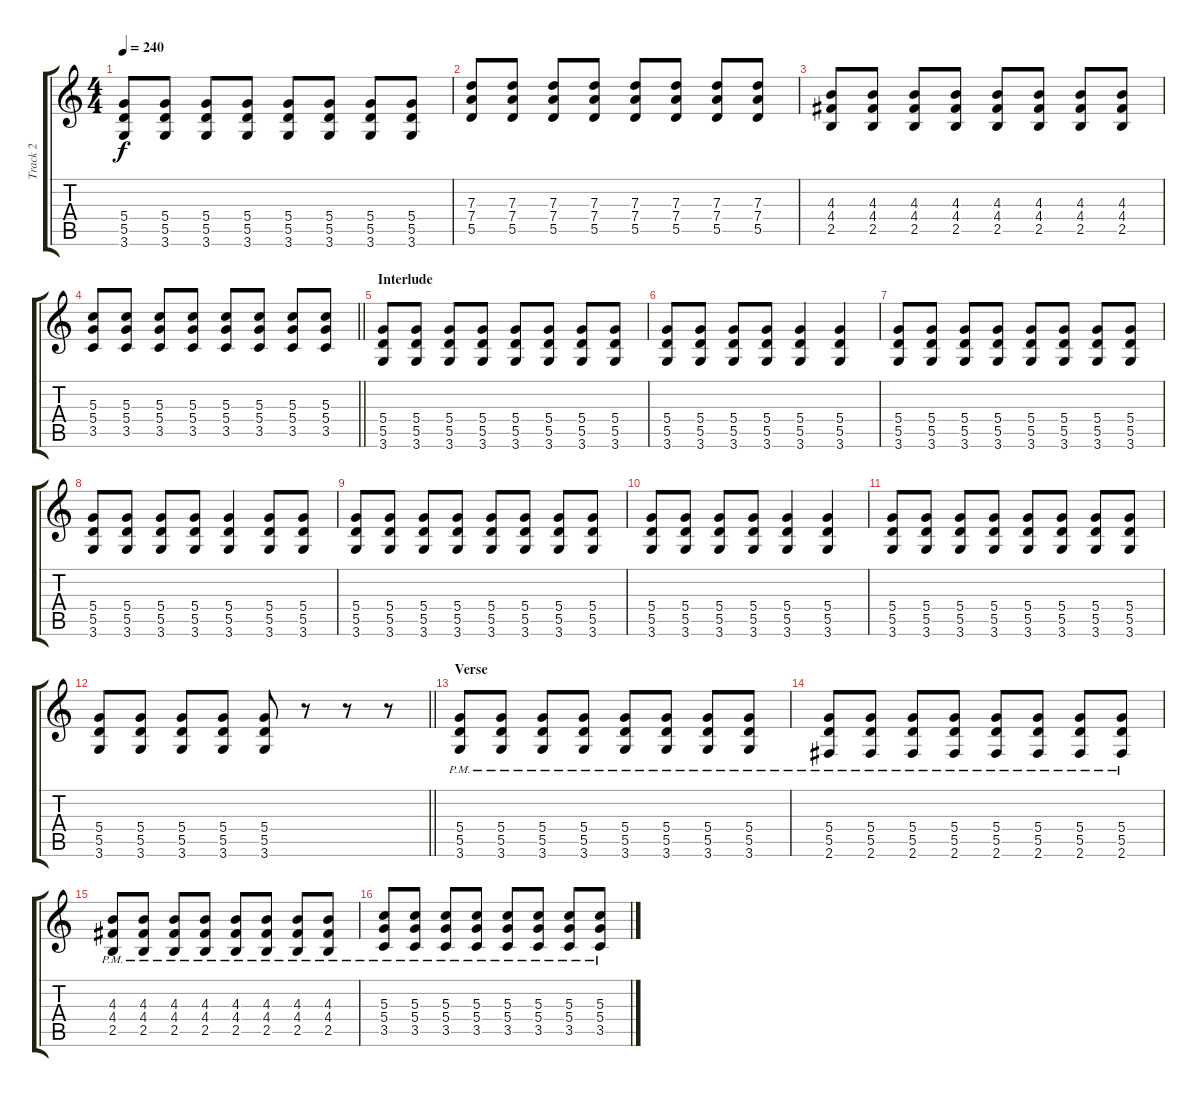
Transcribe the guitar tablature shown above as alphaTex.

\track ("Track 2" "Track 2") {instrument overdrivenguitar}
\staff {score tabs}
\tuning (E4 B3 G3 D3 A2 E2) {hide}
\ts (4 4)
\tempo 240
\clef g2
\ks c
(5.4 5.5 3.6).8{dy f} (5.4 5.5 3.6).8 (5.4 5.5 3.6).8 (5.4 5.5 3.6).8 (5.4 5.5 3.6).8 (5.4 5.5 3.6).8 (5.4 5.5 3.6).8 (5.4 5.5 3.6).8 |
(7.3 7.4 5.5).8 (7.3 7.4 5.5).8 (7.3 7.4 5.5).8 (7.3 7.4 5.5).8 (7.3 7.4 5.5).8 (7.3 7.4 5.5).8 (7.3 7.4 5.5).8 (7.3 7.4 5.5).8 |
(4.3 4.4 2.5).8 (4.3 4.4 2.5).8 (4.3 4.4 2.5).8 (4.3 4.4 2.5).8 (4.3 4.4 2.5).8 (4.3 4.4 2.5).8 (4.3 4.4 2.5).8 (4.3 4.4 2.5).8 |
\barLineRight lightlight
(5.3 5.4 3.5).8 (5.3 5.4 3.5).8 (5.3 5.4 3.5).8 (5.3 5.4 3.5).8 (5.3 5.4 3.5).8 (5.3 5.4 3.5).8 (5.3 5.4 3.5).8 (5.3 5.4 3.5).8 |
\section ("" "Interlude")
(5.4 5.5 3.6).8 (5.4 5.5 3.6).8 (5.4 5.5 3.6).8 (5.4 5.5 3.6).8 (5.4 5.5 3.6).8 (5.4 5.5 3.6).8 (5.4 5.5 3.6).8 (5.4 5.5 3.6).8 |
(5.4 5.5 3.6).8 (5.4 5.5 3.6).8 (5.4 5.5 3.6).8 (5.4 5.5 3.6).8 (5.4 5.5 3.6).4 (5.4 5.5 3.6).4 |
(5.4 5.5 3.6).8 (5.4 5.5 3.6).8 (5.4 5.5 3.6).8 (5.4 5.5 3.6).8 (5.4 5.5 3.6).8 (5.4 5.5 3.6).8 (5.4 5.5 3.6).8 (5.4 5.5 3.6).8 |
(5.4 5.5 3.6).8 (5.4 5.5 3.6).8 (5.4 5.5 3.6).8 (5.4 5.5 3.6).8 (5.4 5.5 3.6).4 (5.4 5.5 3.6).8 (5.4 5.5 3.6).8 |
(5.4 5.5 3.6).8 (5.4 5.5 3.6).8 (5.4 5.5 3.6).8 (5.4 5.5 3.6).8 (5.4 5.5 3.6).8 (5.4 5.5 3.6).8 (5.4 5.5 3.6).8 (5.4 5.5 3.6).8 |
(5.4 5.5 3.6).8 (5.4 5.5 3.6).8 (5.4 5.5 3.6).8 (5.4 5.5 3.6).8 (5.4 5.5 3.6).4 (5.4 5.5 3.6).4 |
(5.4 5.5 3.6).8 (5.4 5.5 3.6).8 (5.4 5.5 3.6).8 (5.4 5.5 3.6).8 (5.4 5.5 3.6).8 (5.4 5.5 3.6).8 (5.4 5.5 3.6).8 (5.4 5.5 3.6).8 |
\barLineRight lightlight
(5.4 5.5 3.6).8 (5.4 5.5 3.6).8 (5.4 5.5 3.6).8 (5.4 5.5 3.6).8 (5.4 5.5 3.6).8 r.8 r.8 r.8 |
\section ("" "Verse")
(5.4{pm} 5.5{pm} 3.6{pm}).8 (5.4{pm} 5.5{pm} 3.6{pm}).8 (5.4{pm} 5.5{pm} 3.6{pm}).8 (5.4{pm} 5.5{pm} 3.6{pm}).8 (5.4{pm} 5.5{pm} 3.6{pm}).8 (5.4{pm} 5.5{pm} 3.6{pm}).8 (5.4{pm} 5.5{pm} 3.6{pm}).8 (5.4{pm} 5.5{pm} 3.6{pm}).8 |
(5.4{pm} 5.5{pm} 2.6{pm}).8 (5.4{pm} 5.5{pm} 2.6{pm}).8 (5.4{pm} 5.5{pm} 2.6{pm}).8 (5.4{pm} 5.5{pm} 2.6{pm}).8 (5.4{pm} 5.5{pm} 2.6{pm}).8 (5.4{pm} 5.5{pm} 2.6{pm}).8 (5.4{pm} 5.5{pm} 2.6{pm}).8 (5.4{pm} 5.5{pm} 2.6{pm}).8 |
(4.3{pm} 4.4{pm} 2.5{pm}).8 (4.3{pm} 4.4{pm} 2.5{pm}).8 (4.3{pm} 4.4{pm} 2.5{pm}).8 (4.3{pm} 4.4{pm} 2.5{pm}).8 (4.3{pm} 4.4{pm} 2.5{pm}).8 (4.3{pm} 4.4{pm} 2.5{pm}).8 (4.3{pm} 4.4{pm} 2.5{pm}).8 (4.3{pm} 4.4{pm} 2.5{pm}).8 |
(5.3{pm} 5.4{pm} 3.5{pm}).8 (5.3{pm} 5.4{pm} 3.5{pm}).8 (5.3{pm} 5.4{pm} 3.5{pm}).8 (5.3{pm} 5.4{pm} 3.5{pm}).8 (5.3{pm} 5.4{pm} 3.5{pm}).8 (5.3{pm} 5.4{pm} 3.5{pm}).8 (5.3{pm} 5.4{pm} 3.5{pm}).8 (5.3{pm} 5.4{pm} 3.5{pm}).8
